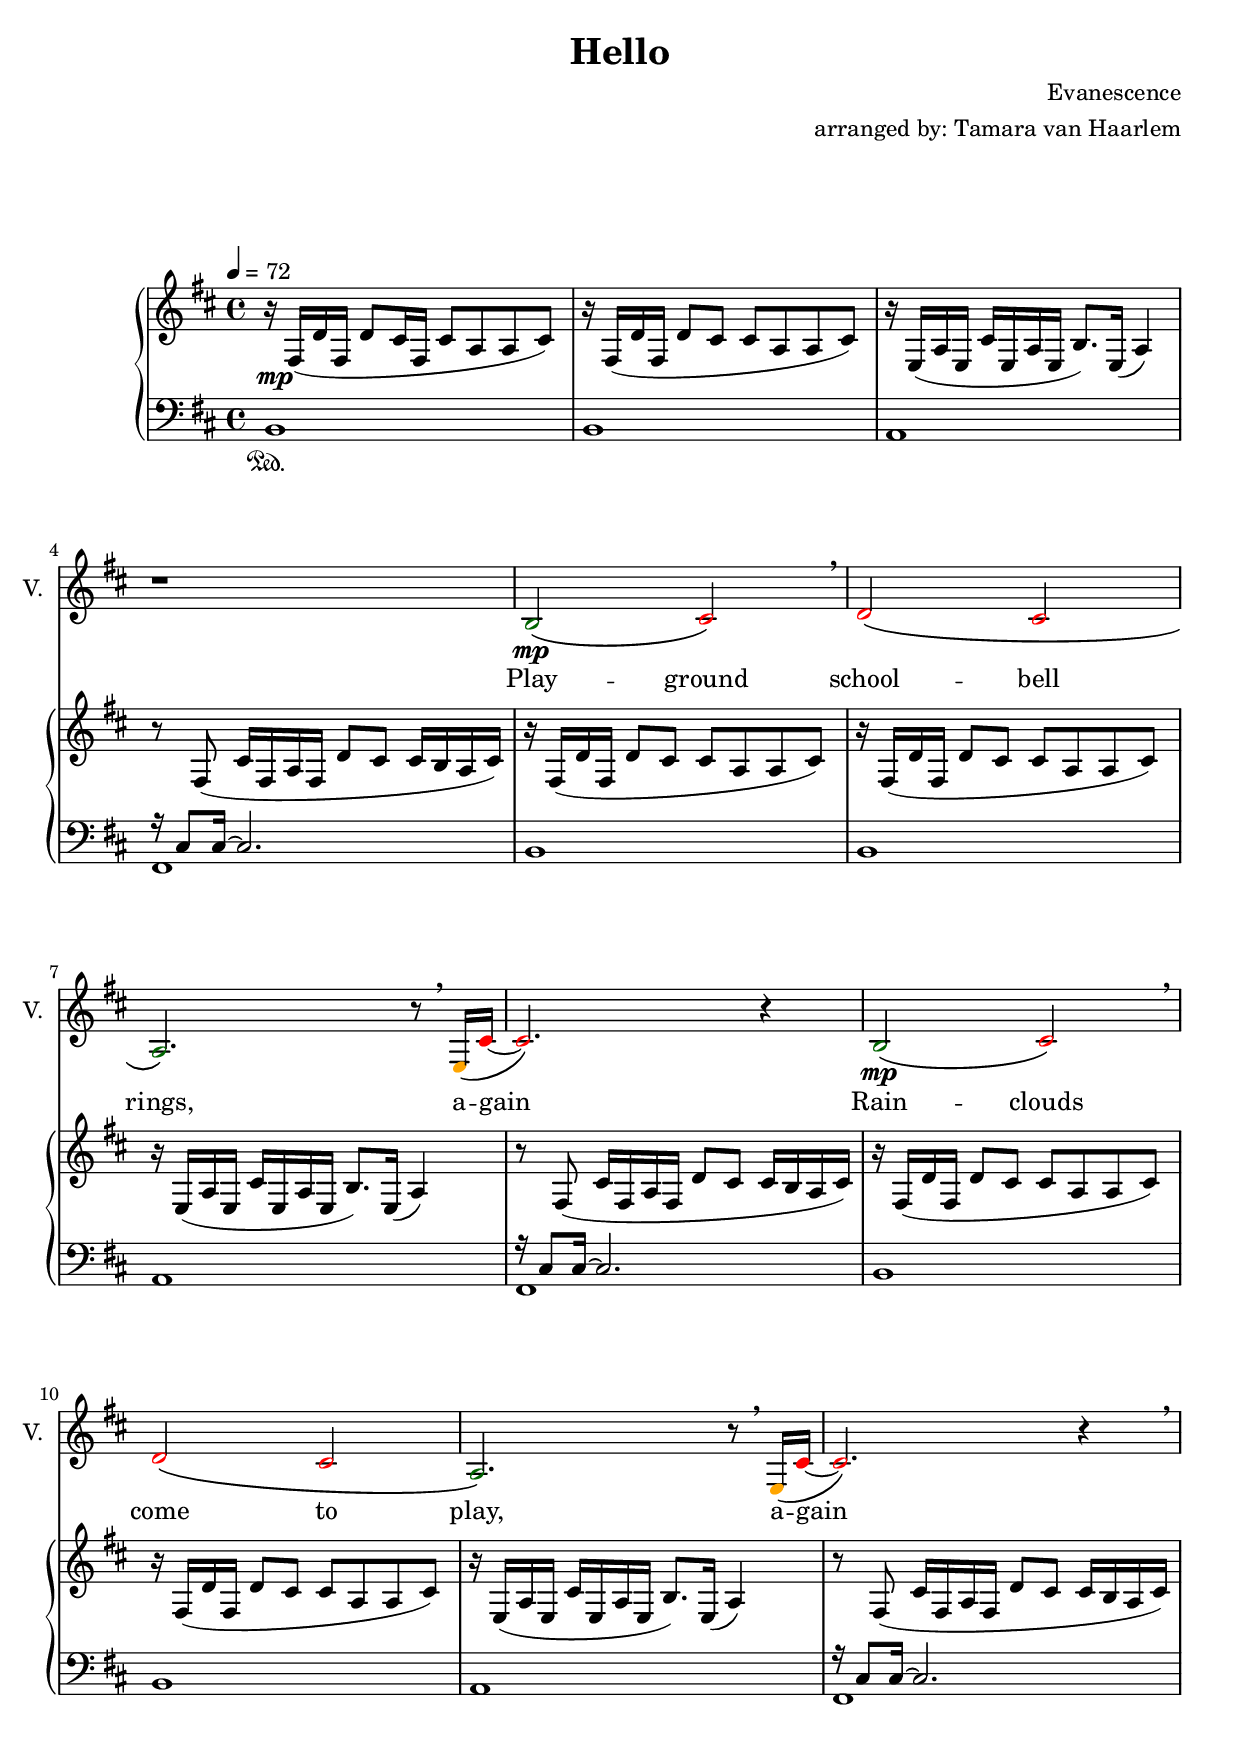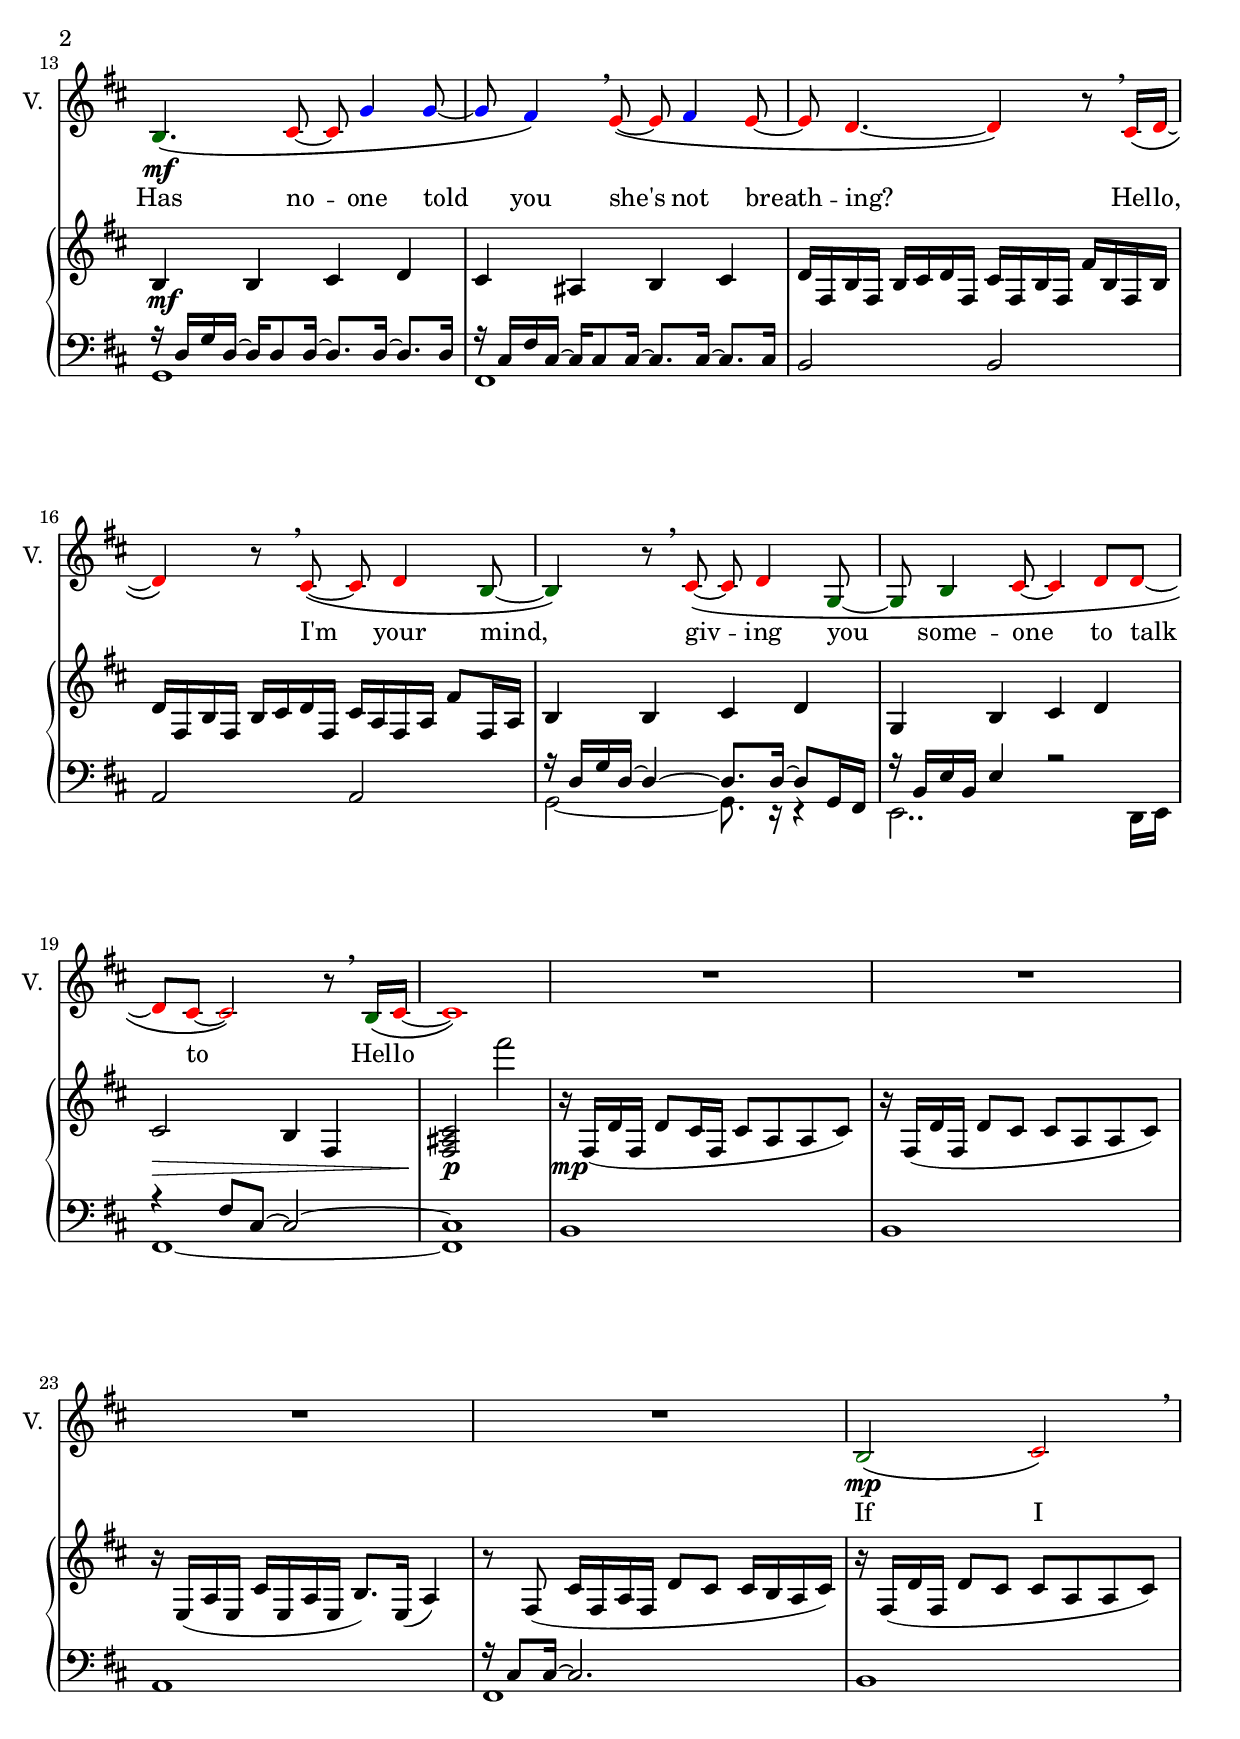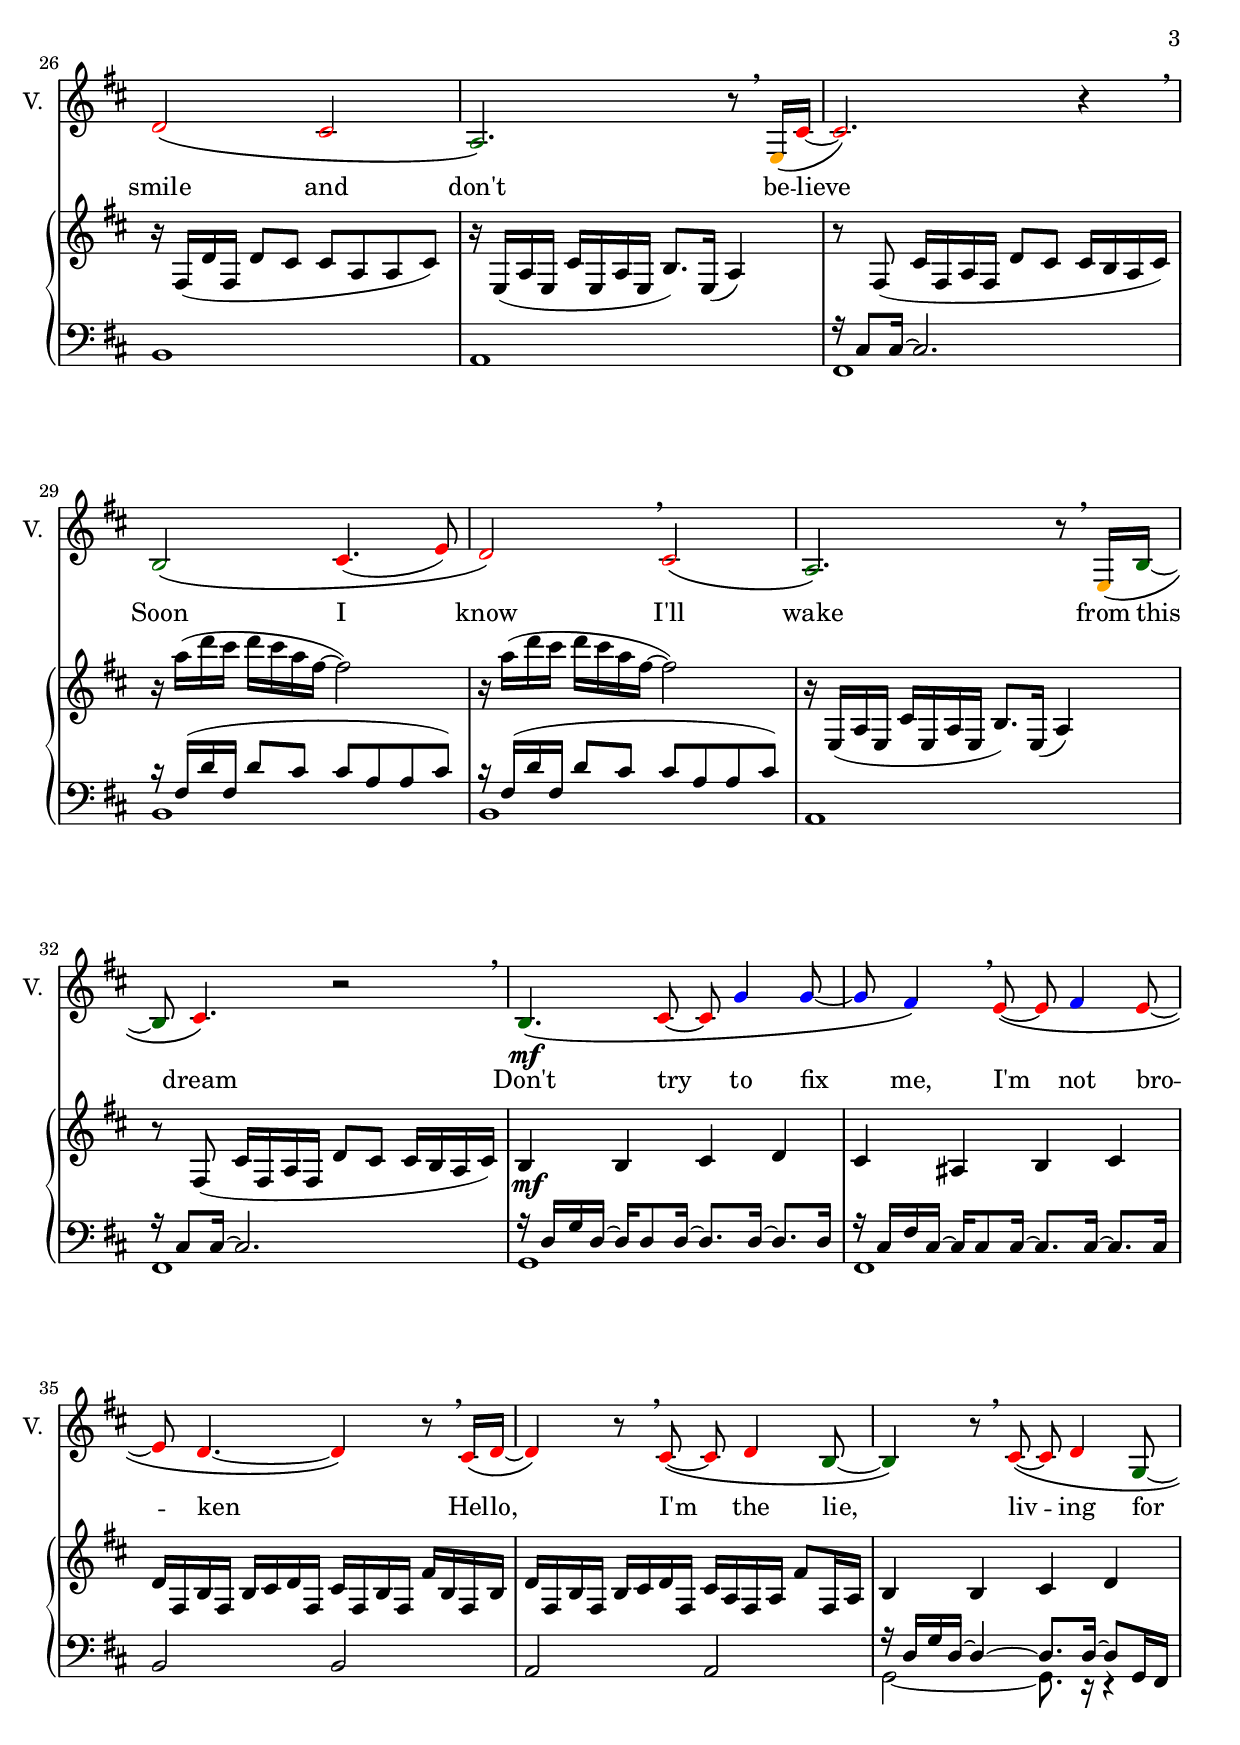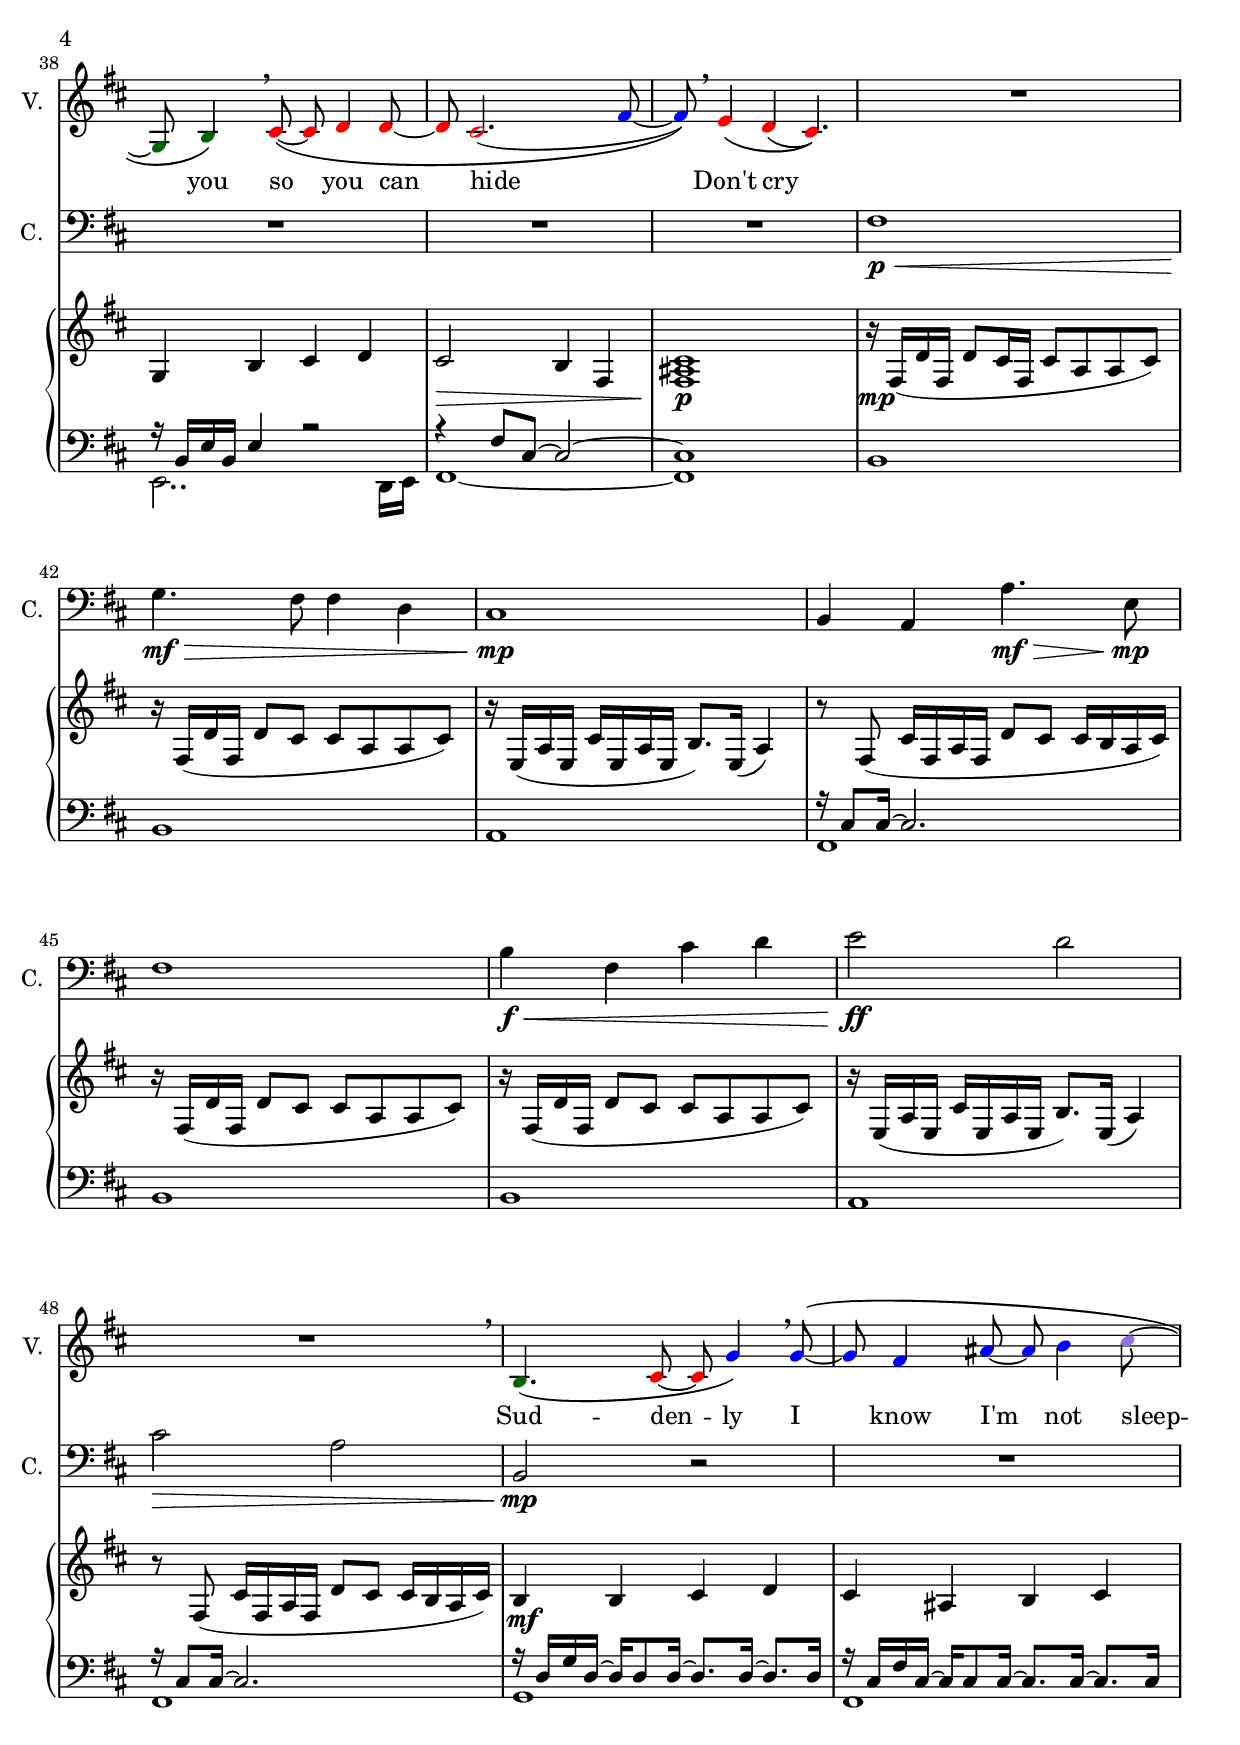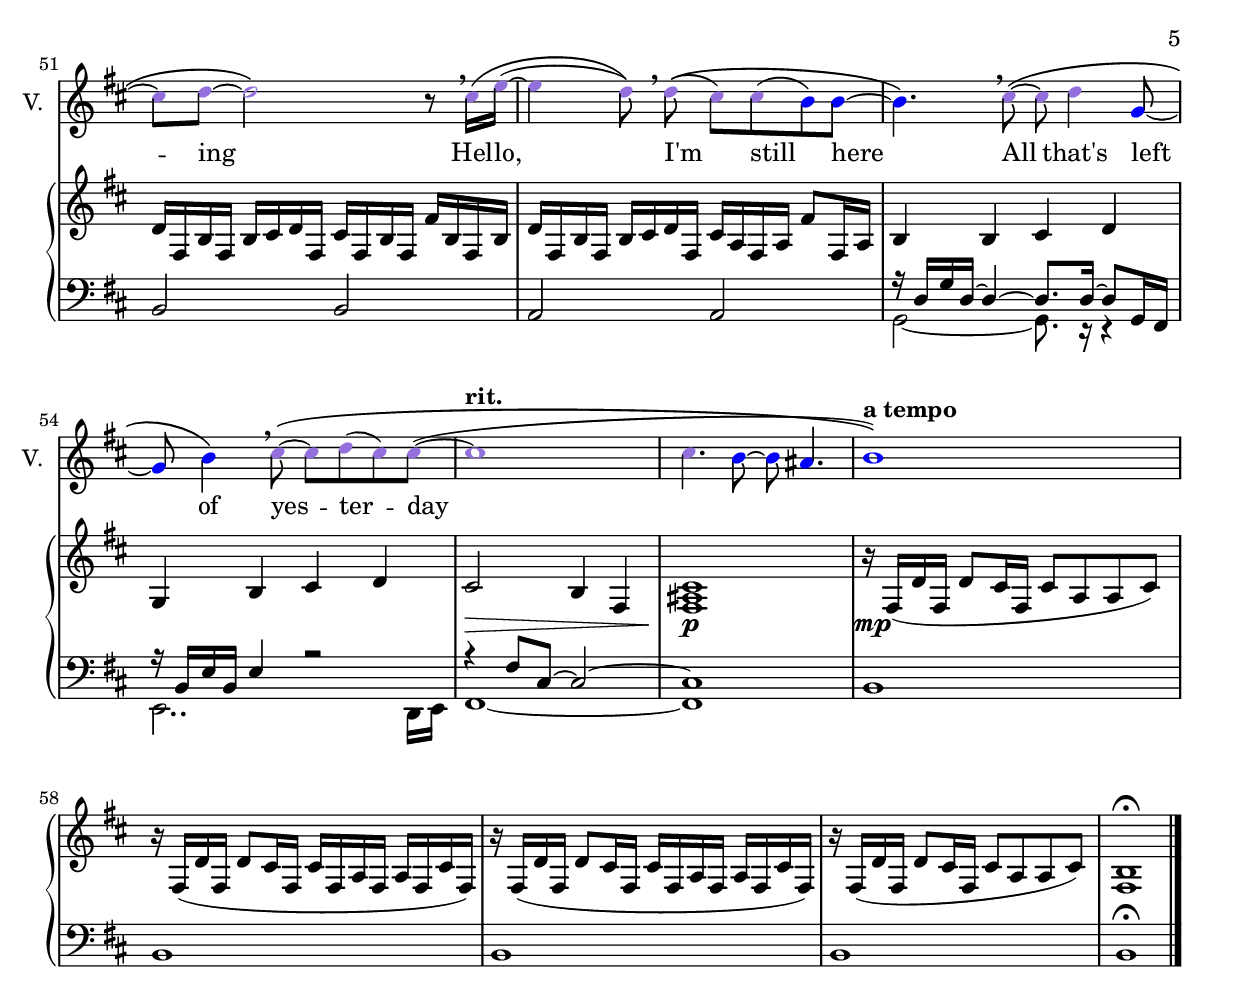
\include "articulate.ly"
\version "2.19.49"
%Association list of pitches to colors.
#(define color-mapping
  (list
    (cons (ly:make-pitch -1 0 -1/2) (x11-color 'orange))
    (cons (ly:make-pitch -1 0 0) (x11-color 'orange))
    (cons (ly:make-pitch -1 0 1/2) (x11-color 'orange))
    (cons (ly:make-pitch -1 1 -1/2) (x11-color 'orange))
    (cons (ly:make-pitch -1 1 0) (x11-color 'orange))
    (cons (ly:make-pitch -1 1 1/2) (x11-color 'orange))
    (cons (ly:make-pitch -1 2 -1/2) (x11-color 'orange))
    (cons (ly:make-pitch -1 2 0) (x11-color 'orange))
    (cons (ly:make-pitch -1 2 1/2) (x11-color 'orange))
    (cons (ly:make-pitch -1 3 -1/2) (x11-color 'DarkGreen))
    (cons (ly:make-pitch -1 3 0) (x11-color 'DarkGreen))
    (cons (ly:make-pitch -1 3 1/2) (x11-color 'DarkGreen))
    (cons (ly:make-pitch -1 4 -1/2) (x11-color 'DarkGreen))
    (cons (ly:make-pitch -1 4 0) (x11-color 'DarkGreen))
    (cons (ly:make-pitch -1 4 1/2) (x11-color 'DarkGreen))
    (cons (ly:make-pitch -1 5 -1/2) (x11-color 'DarkGreen))
    (cons (ly:make-pitch -1 5 0) (x11-color 'DarkGreen))
    (cons (ly:make-pitch -1 5 1/2) (x11-color 'DarkGreen))
    (cons (ly:make-pitch -1 6 -1/2) (x11-color 'DarkGreen))
    (cons (ly:make-pitch -1 6 0) (x11-color 'DarkGreen))
    (cons (ly:make-pitch -1 6 1/2) (x11-color 'DarkGreen))
    (cons (ly:make-pitch 0 0 -1/2) (x11-color 'red))
    (cons (ly:make-pitch 0 0 0) (x11-color 'red))
    (cons (ly:make-pitch 0 0 1/2) (x11-color 'red))
    (cons (ly:make-pitch 0 1 -1/2) (x11-color 'red))
    (cons (ly:make-pitch 0 1 0) (x11-color 'red))
    (cons (ly:make-pitch 0 1 1/2) (x11-color 'red))
    (cons (ly:make-pitch 0 2 -1/2) (x11-color 'red))
    (cons (ly:make-pitch 0 2 0) (x11-color 'red))
    (cons (ly:make-pitch 0 2 1/2) (x11-color 'red))
    (cons (ly:make-pitch 0 3 -1/2) (x11-color 'blue))
    (cons (ly:make-pitch 0 3 0) (x11-color 'blue))
    (cons (ly:make-pitch 0 3 1/2) (x11-color 'blue))
    (cons (ly:make-pitch 0 4 -1/2) (x11-color 'blue))
    (cons (ly:make-pitch 0 4 0) (x11-color 'blue))
    (cons (ly:make-pitch 0 4 1/2) (x11-color 'blue))
    (cons (ly:make-pitch 0 5 -1/2) (x11-color 'blue))
    (cons (ly:make-pitch 0 5 0) (x11-color 'blue))
    (cons (ly:make-pitch 0 5 1/2) (x11-color 'blue))
    (cons (ly:make-pitch 0 6 -1/2) (x11-color 'blue))
    (cons (ly:make-pitch 0 6 0) (x11-color 'blue))
    (cons (ly:make-pitch 0 6 1/2) (x11-color 'blue))
    (cons (ly:make-pitch 1 0 -1/2) (x11-color 'MediumPurple))
    (cons (ly:make-pitch 1 0 0) (x11-color 'MediumPurple))
    (cons (ly:make-pitch 1 0 1/2) (x11-color 'MediumPurple))
    (cons (ly:make-pitch 1 1 -1/2) (x11-color 'MediumPurple))
    (cons (ly:make-pitch 1 1 0) (x11-color 'MediumPurple))
    (cons (ly:make-pitch 1 1 1/2) (x11-color 'MediumPurple))
    (cons (ly:make-pitch 1 2 -1/2) (x11-color 'MediumPurple))
    (cons (ly:make-pitch 1 2 0) (x11-color 'MediumPurple))
    (cons (ly:make-pitch 1 2 1/2) (x11-color 'MediumPurple))
    (cons (ly:make-pitch 1 3 -1/2) (x11-color 'DeepPink))
    (cons (ly:make-pitch 1 3 0) (x11-color 'DeepPink))
    (cons (ly:make-pitch 1 3 1/2) (x11-color 'DeepPink))
    (cons (ly:make-pitch 1 4 -1/2) (x11-color 'DeepPink))
    (cons (ly:make-pitch 1 4 0) (x11-color 'DeepPink))
    (cons (ly:make-pitch 1 4 1/2) (x11-color 'DeepPink))
    (cons (ly:make-pitch 1 5 -1/2) (x11-color 'DeepPink))
    (cons (ly:make-pitch 1 5 0) (x11-color 'DeepPink))
    (cons (ly:make-pitch 1 5 1/2) (x11-color 'DeepPink))
    (cons (ly:make-pitch 1 6 -1/2) (x11-color 'DeepPink))
    (cons (ly:make-pitch 1 6 0) (x11-color 'DeepPink))
    (cons (ly:make-pitch 1 6 1/2) (x11-color 'DeepPink))))

%Compare pitch and alteration (not octave).
#(define (pitch-equals? p1 p2)
  (and
    (= (ly:pitch-octave p1) (ly:pitch-octave p2))
    (= (ly:pitch-alteration p1) (ly:pitch-alteration p2))
    (= (ly:pitch-notename p1) (ly:pitch-notename p2))))

#(define (pitch-to-color pitch)
  (let ((color (assoc pitch color-mapping pitch-equals?)))
    (if color
      (cdr color))))

#(define (color-notehead grob)
  (pitch-to-color
    (ly:event-property (event-cause grob) 'pitch)))

\include "predefined-guitar-fretboards.ly"
\version "2.19.50"
% voicetrainer: measures = 61
% voicetrainer: pages = 5
\header {
  title = "Hello"
  composer = "Evanescence"
  arranger = "arranged by: Tamara van Haarlem"
}

voicetrainerTempo = 72
voicetrainerKey = b,

global= {
  \tempo 4=\voicetrainerTempo \time 4/4 \key b \minor
}

voiceStaff= \transpose b, \voicetrainerKey \relative c' {
  \override NoteHead #'color = #color-notehead
  \global
  \clef "treble"
  \repeat unfold 4 r1

  %5
  \repeat unfold 2 {
    b2\mp\( cis\) |
    \breathe d\( cis |
    a2.\) r8 \breathe e16\( cis'~ |
    cis2.\) r4 |
  }

  \barNumberCheck #13
  \breathe b4.\mf\( cis8~ cis g'4 g8~ |
  g fis4\) \breathe e8\(~ e fis4 e8~ |
  e d4.~ d4\) r8 \breathe cis16\( d~ |
  d4\) r8 \breathe cis8\(~ cis d4 b8~ |
  b4\) r8 \breathe cis8\(~ cis d4 g,8~ |
  g b4 cis8~ cis4 d8 d~ |
  d cis~ cis2\) r8 \breathe b16\( cis~ |
  cis1\) |

  \barNumberCheck #21
  R1*4
  b2\mp\( cis\) |
  \breathe d\( cis |
  a2.\) r8 \breathe e16\( cis'~ |
  cis2.\) r4 |

  \breathe b2\( cis4.( e8) |
  d2\) \breathe cis\( |
  a2.\) r8 \breathe e16\( b'~ |
  b8 cis4.\) r2 |

  \barNumberCheck #33
  \breathe b4.\mf\( cis8~ cis g'4 g8~ |
  g fis4\) \breathe e8~\( e fis4 e8~ |
  e d4.~ d4\) r8 \breathe cis16\( d~ |
  d4\) r8 \breathe cis8~\( cis d4 b8~ |
  b4\) r8 \breathe cis8~\( cis d4 g,8~ |
  g b4\) \breathe cis8~\( cis d4 d8~ |
  d cis2.( fis8~ |
  fis)\) \breathe e4\( d( cis4.)\) |

  \barNumberCheck #41
  R1*8 |

  \barNumberCheck #49
  \breathe b4.\( cis8~ cis g'4\) \breathe g8~\( |
  g fis4 ais8~ ais b4 cis8~ |
  cis d~ d2\) r8 \breathe cis16\( e~( |
  e4 d8)\) \breathe d\(( cis) cis( b) b~ |
  b4.\) \breathe cis8~\( cis d4 g,8~ |
  g b4\) \breathe cis8~\( cis d( cis) cis~( |
  \tempo "rit." cis1 |
  cis4. b8~ b ais4. |
  \barNumberCheck #57
  \tempo "a tempo" b1)\) |
  R1*3 |
  r1\fermata \bar "|."



}

cello= \transpose b, \voicetrainerKey \relative c, {
  \global
  \clef bass
  R1*40 |
  \barNumberCheck #41
  fis'1\p\< |
  g4.\mf\> fis8 fis4 d |
  cis1\mp |
  b4 a a'4.\mf\> e8\mp |
  fis1 |
  b4\f\< fis cis' d |
  e2\ff d |
  cis\> a |
  b,\mp r2 |
  R1*11 |
  r1\fermata \bar "|."
}

upperA= \relative c' {
  r16 fis,( d' fis, d'8 cis cis a a cis) |
}
upperB= \relative c' {
  r16 e,( a e cis' e, a e b'8.) e,16( a4) |
}
upperC= \relative c' {
  r8 fis,( cis'16 fis, a fis d'8 cis cis16 b a cis) |
}

upperStaff= \transpose b, \voicetrainerKey \relative c' {
  \global
  r16 fis,( d' fis, d'8 cis16 fis, cis'8 a a cis) |
  \upperA
  \upperB
  \upperC

  %5
  \repeat unfold 2 {
    \upperA
    \upperA
    \upperB
    \upperC
  }

  \barNumberCheck #13
  b4 b cis d |
  cis ais b cis |
  d16 fis, b fis b cis d fis, cis' fis, b fis fis' b, fis b |
  d16 fis, b fis b cis d fis, cis' a fis a fis'8 fis,16 a |
  b4 b cis d |
  g, b cis d |
  cis2 b4 fis |
  < fis ais cis>2 fis''' |

  \barNumberCheck #21
  r16 fis,,,( d' fis, d'8 cis16 fis, cis'8 a a cis) |
  \upperA
  \upperB
  \upperC

  \upperA
  \upperA
  \upperB
  \upperC

  \repeat unfold 2 { r16 a''( d cis d cis a fis~ fis2) | }
  \upperB
  \upperC

  \barNumberCheck #33
  b,,4 b cis d |
  cis ais b cis |
  d16 fis, b fis b cis d fis, cis' fis, b fis fis' b, fis b |
  d16 fis, b fis b cis d fis, cis' a fis a fis'8 fis,16 a |
  b4 b cis d |
  g, b cis d |
  cis2 b4 fis |
  < fis ais cis>1 |
 
  \barNumberCheck #41
  r16 fis( d' fis, d'8 cis16 fis, cis'8 a a cis) |
  \upperA
  \upperB
  \upperC

  \upperA
  \upperA
  \upperB
  \upperC

  \barNumberCheck #49
  b4 b cis d |
  cis ais b cis |
  d16 fis, b fis b cis d fis, cis' fis, b fis fis' b, fis b |
  d16 fis, b fis b cis d fis, cis' a fis a fis'8 fis,16 a |
  b4 b cis d |
  g, b cis d |
  \tempo "rit." cis2 b4 fis |
  < fis ais cis>1 |
 
  \barNumberCheck #57
  \tempo "a tempo" r16 fis( d' fis, d'8 cis16 fis, cis'8 a a cis) |
  r16 fis,( d' fis, d'8 cis16 fis, cis' fis, a fis a fis cis' fis,) |
  r16 fis( d' fis, d'8 cis16 fis, cis' fis, a fis a fis cis' fis,) |
  r16 fis( d' fis, d'8 cis16 fis, cis'8 a a cis) |
  < fis, b >1\fermata \bar "|."
}


lowerStaff= \transpose b, \voicetrainerKey \relative c {
  \global
  \clef bass
  \repeat unfold 3 {
    b1 |
    b |
    a |
    <<
      { \voiceTwo fis }
      \new Voice { \voiceOne r16-\tag midi \mp-\tag midi \sustainOn cis'8 cis16~ cis2. }
    >> \oneVoice |
  }

  \barNumberCheck #13
  <<
    {
      \voiceOne
      r16 d g d~ d d8 d16~ d8. d16~ d8. d16 |
      r16 cis fis cis~ cis cis8 cis16~ cis8. cis16~ cis8. cis16 |
    }
    \new Voice {
      \voiceTwo
      g1-\tag midi \mf-\tag midi \sustainOn  |
      fis |
    }
  >> \oneVoice
  b2 b |
  a a |
  <<
    {
      \voiceOne
      r16 d g d~ d4~ d8. d16~ d8 g,16 fis |
      r16 b e b e4 r2 |
      r4 fis8 cis~ cis2~ |
      cis1 |
    }
    \new Voice {
      \voiceTwo
      g2-\tag midi \mf-\tag midi \sustainOn ~ g8. r16 r4 |
      e2.. d16 e |
      fis1-\tag midi \>~ |
      fis-\tag midi \p |
    }
  >> \oneVoice
  
  \barNumberCheck #21
  \repeat unfold 2 {
    b1 |
    b |
    a |
    <<
      { \voiceTwo fis }
      \new Voice { \voiceOne r16-\tag midi \mf-\tag midi \sustainOn  cis'8 cis16~ cis2. }
    >> \oneVoice |
  }

  \repeat unfold 2 {
    <<
      { \voiceTwo b1 }
      \new Voice { \voiceOne r16-\tag midi \mf-\tag midi \sustainOn fis'( d' fis, d'8 cis cis a a cis) }
    >> \oneVoice |
  }
  a,1 |
  <<
    { \voiceTwo fis }
    \new Voice { \voiceOne r16-\tag midi \mf-\tag midi \sustainOn  cis'8 cis16~ cis2. }
  >> \oneVoice |

  \barNumberCheck #33
  <<
    {
      \voiceOne
      r16 d g d~ d d8 d16~ d8. d16~ d8. d16 |
      r16 cis fis cis~ cis cis8 cis16~ cis8. cis16~ cis8. cis16 |
    }
    \new Voice {
      \voiceTwo
      g1-\tag midi \mf-\tag midi \sustainOn  |
      fis |
    }
  >> \oneVoice
  b2 b |
  a a |
  <<
    {
      \voiceOne
      r16 d g d~ d4~ d8. d16~ d8 g,16 fis |
      r16 b e b e4 r2 |
      r4 fis8 cis~ cis2~ |
      cis1 |
    }
    \new Voice {
      \voiceTwo
      g2-\tag midi \mf-\tag midi \sustainOn ~ g8. r16 r4 |
      e2.. d16 e |
      fis1-\tag midi \>~ |
      fis-\tag midi \p |
    }
  >> \oneVoice
 
  \barNumberCheck #41
  \repeat unfold 2 {
    b1 |
    b |
    a |
    <<
      { \voiceTwo fis }
      \new Voice { \voiceOne r16-\tag midi \mp-\tag midi \sustainOn cis'8 cis16~ cis2. }
    >> \oneVoice |
  }

  \barNumberCheck #49
  <<
    {
      \voiceOne
      r16 d g d~ d d8 d16~ d8. d16~ d8. d16 |
      r16 cis fis cis~ cis cis8 cis16~ cis8. cis16~ cis8. cis16 |
    }
    \new Voice {
      \voiceTwo
      g1-\tag midi \mf-\tag midi \sustainOn  |
      fis |
    }
  >> \oneVoice
  b2 b |
  a a |
  <<
    {
      \voiceOne
      r16 d g d~ d4~ d8. d16~ d8 g,16 fis |
      r16 b e b e4 r2 |
      \tempo "rit." r4 fis8 cis~ cis2~ |
      cis1 |
    }
    \new Voice {
      \voiceTwo
      g2-\tag midi \mf-\tag midi \sustainOn ~ g8. r16 r4 |
      e2.. d16 e |
      \tempo "rit." fis1-\tag midi \>~ |
      fis-\tag midi \p |
    }
  >> \oneVoice
 
  \barNumberCheck #57
  \tempo "a tempo" b1|
  b |
  b |
  b |
  b\fermata \bar "|."
}

pianoDynamics = {
  s1\mp |
  s1*11 |
  s1\mf |
  s1*5 |
  s1\> |
  s1\p |

  \barNumberCheck #21
  s1\mp |
  s1*11 |

  \barNumberCheck #33
  s1\mf |
  s1*5 |
  s1\> |
  s1\p |
  \barNumberCheck #41
  s1\mp |
  s1*7 |
  \barNumberCheck #49
  s1\mf |
  s1*5 |
  s1\> |
  s1\p |

  \barNumberCheck #57
  s1\mp
}

pianoPedal = {
  s1\sustainOn
}

myChords= \chordmode {
}

% sheetonly start
\book {
  \score {
    <<
      \new ChordNames { \myChords }
      \new FretBoards { \myChords }
      \new Staff = "voice" <<
        \set Staff.instrumentName = \markup { "Voice" }
        \set Staff.shortInstrumentName = \markup { "V." }
        \set Staff.midiInstrument = "choir aahs"
        \voiceStaff
        \addlyrics {
          Play -- ground school -- bell rings, a -- gain
          Rain -- clouds come to play, a -- gain

          Has no -- one told you she's not breath -- ing?
          Hel -- lo, I'm your mind, giv -- ing you some -- one to talk to
          Hel -- lo

          If I smile and don't be -- lieve
          Soon I know I'll wake from this dream
          Don't try to fix me, I'm not bro -- ken
          Hel -- lo, I'm the lie, liv -- ing for you so you can hide
          Don't cry

          Sud -- den -- ly I know I'm not sleep -- ing
          Hel -- lo, I'm still here
          All that's left of yes -- ter -- day

        }
      >>
      \new Staff = "cello" <<
        \set Staff.instrumentName = \markup { "ViolonCello" }
        \set Staff.shortInstrumentName = \markup { "C." }
        \set Staff.midiInstrument = "cello"
        \cello
      >>
      \new PianoStaff = "piano" <<
        \new Staff {
          \set Staff.midiInstrument = "acoustic grand"
          \removeWithTag midi \upperStaff
        }
        \new Dynamics \pianoDynamics
        \new Staff {
          \set Staff.midiInstrument = "acoustic grand"
          \removeWithTag midi \lowerStaff
        }
        \new Dynamics \pianoPedal
      >>
    >>
    \layout {
      \context {
        \Staff \RemoveEmptyStaves
        \override VerticalAxisGroup #'remove-first = ##t
      }
      \context {
        \PianoStaff
        \accepts Dynamics
        % \override VerticalAlignment #'forced-distance = #7
      }
    }
  }
}
% sheetonly end
% midionly start
\book {
  \score {
    \unfoldRepeats \articulate <<
      % instrument start voice
      \new Staff = "voice" <<
        \set Staff.instrumentName = \markup { "Voice" }
        \set Staff.shortInstrumentName = \markup { "V." }
        \set Staff.midiInstrument = "choir aahs"
        \voiceStaff
      >>
      % instrument end voice
      % instrument start cello
      \new Staff = "cello" <<
        \set Staff.instrumentName = \markup { "ViolonCello" }
        \set Staff.shortInstrumentName = \markup { "C." }
        \set Staff.midiInstrument = "cello"
        \cello
      >>
      % instrument end cello
      % instrument start piano
      \new PianoStaff = "piano" <<
        \new Staff {
          \set Staff.midiInstrument = "acoustic grand"
          \new Voice <<
            \new Dynamics \pianoDynamics
            \upperStaff
            \new Dynamics \pianoPedal
          >>
        }
        \new Staff {
          \set Staff.midiInstrument = "acoustic grand"
          \new Voice <<
            \new Dynamics \pianoDynamics
            \lowerStaff
            \new Dynamics \pianoPedal
          >>
        }
      >>
      % instrument end piano
      % instrument start metronome
      \new DrumStaff {
        \drummode {
          \global
          \repeat unfold 61 {
            hiwoodblock4 lowoodblock wbl wbl
          }
        }
      }
      % instrument end metronome
    >>
    \midi {
      \context {
        \type "Performer_group"
        \name Dynamics
        \consists "Dynamic_performer"
        \consists "Piano_pedal_performer"
      }
      \context {
        \Voice
        \accepts Dynamics
      }
    }
  }
}
% midionly end
